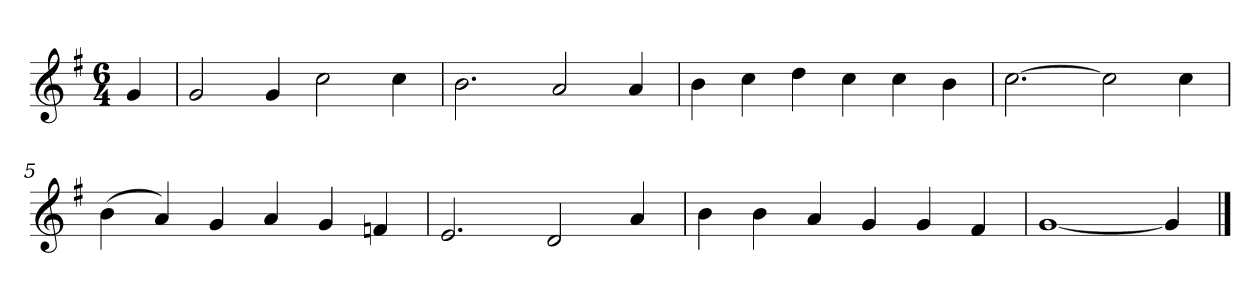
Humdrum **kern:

**kern
*part1
*staff1
*k[f#]
*M6/4
*MM120
=
4g
=1
2g
4g
2cc
4cc
=2
2.b
2a
4a
=3
4b
4cc
4dd
4cc
4cc
4b
=4
[2.cc
2cc]
4cc
=5
(4b
4a)
4g
4a
4g
4fn
=6
2.e
2d
4a
=7
4b
4b
4a
4g
4g
4f#
=8
[1g
4g]
==
*-
